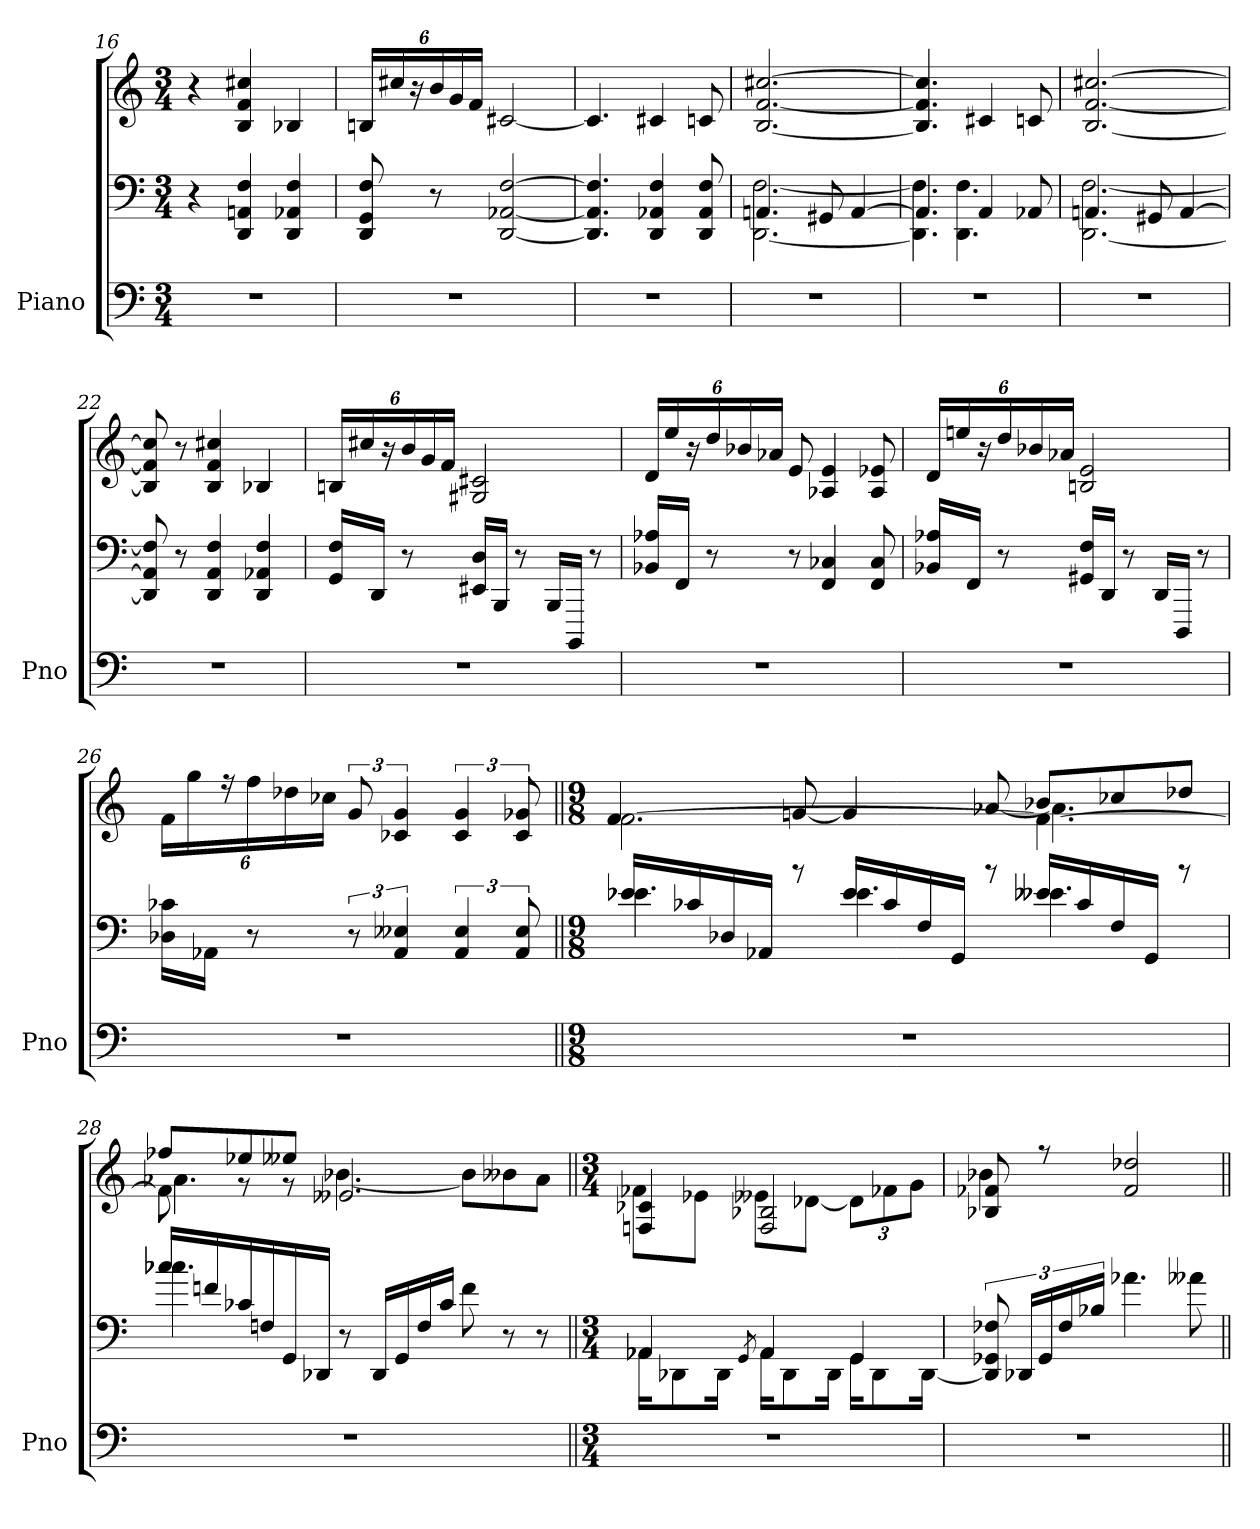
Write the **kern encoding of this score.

**kern	**kern	**kern
*part1	*part1	*part1
*staff3	*staff2	*staff1
*I"Piano	*	*
*I'Pno	*	*
*clefF4	*clefF4	*clefG2
*k[]	*k[]	*k[]
*M3/4	*M3/4	*M3/4
=16	=16	=16
2.r	4r	4r
.	4DD 4AAn 4F	4B 4f 4cc#X
.	4DD 4AA-X 4F	4B-X
=17	=17	=17
2.r	8DD 8GG 8F	24BnLL
.	.	24cc#X
.	.	24r
.	8r	24b
.	.	24g
.	.	24fJJ
.	[2DD [2AA-X [2F	[2c#X
=18	=18	=18
2.r	4.DD] 4.AA-] 4.F]	4.c#]
.	4DD 4AA-X 4F	4c#X
.	8DD 8AA- 8F	8cn
=19	=19	=19
*	*^	*
2.r	4.AAn	[2.DD [2.F	[2.B [2.f [2.cc#X
.	8GG#X	.	.
.	[4AA	.	.
=20	=20	=20	=20
2.r	4.AA]	4.DD] 4.F]	4.B] 4.f] 4.cc#]
.	4AA	4.DD 4.F	4c#X
.	8AA-X	.	8cn
=21	=21	=21	=21
2.r	4.AAn	[2.DD [2.F	[2.B [2.f [2.cc#X
.	8GG#X	.	.
.	[4AA	.	.
*	*v	*v	*
=22	=22	=22
2.r	8DD] 8AA] 8F]	8B] 8f] 8cc#]
.	8r	8r
.	4DD 4AA 4F	4B 4f 4cc#X
.	4DD 4AA-X 4F	4B-X
=23	=23	=23
2.r	16GG 16FLL	24BnLL
.	.	24cc#X
.	16DDJJ	.
.	.	24r
.	8r	24b
.	.	24g
.	.	24fJJ
.	16EE#X 16DLL	2G#X 2c#X
.	16BBBJJ	.
.	8r	.
.	16BBBLL	.
.	16BBBBJJ	.
.	8r	.
=24	=24	=24
2.r	16BB-X 16A-XLL	24dLL
.	.	24ee
.	16FFJJ	.
.	.	24r
.	8r	24dd
.	.	24b-X
.	.	24a-XJJ
.	8r	8e
.	4FF 4C-X	4A-X 4e
.	8FF 8C-	8A- 8e-X
=25	=25	=25
2.r	16BB-X 16A-XLL	24dLL
.	.	24een
.	16FFJJ	.
.	.	24r
.	8r	24dd
.	.	24b-X
.	.	24a-XJJ
.	16GG#X 16FLL	2Bn 2e
.	16DDJJ	.
.	8r	.
.	16DDLL	.
.	16DDDJJ	.
.	8r	.
=26	=26	=26
2.r	16D-X 16c-XLL	24fLL
.	.	24gg
.	16AA-XJJ	.
.	.	24r
.	8r	24ff
.	.	24dd-X
.	.	24cc-XJJ
.	12r	12g
.	6AA- 6E--X	6c-X 6g
.	6AA- 6E--	6c- 6g
.	12AA- 12E--	12c- 12g-X
=27||	=27||	=27||
*M9/8	*M9/8	*M9/8
*	*^	*^
*	*	*	*	*^
8%9r	16e-XLL	4.e-X	[2.f\	4f/	2.ryy
.	16c-X	.	.	.	.
.	16D-X	.	.	.	.
.	16AA-XJJ	.	.	.	.
.	8r	.	.	[8gn/	.
.	16e-LL	4.e-	.	4g/]	.
.	16c-	.	.	.	.
.	16F	.	.	.	.
.	16GGJJ	.	.	.	.
.	8r	.	.	[8a-X/	.
.	16e--XLL	4.e--X	4.f\_	4.a-]	8b-XL
.	16c-	.	.	.	.
.	16F	.	.	.	8cc-X
.	16GGJJ	.	.	.	.
.	8r	.	.	.	8dd-XJ
=28	=28	=28	=28	=28	=28
8%9r	16cc-XLL	4.cc-X	8fn\]	4.a-X	8ff-XL
.	16fn	.	.	.	.
.	16c-X	.	8rg	.	8ee-X
.	16Fn	.	.	.	.
.	16GG	.	8rg	.	8ee--XJ
.	16DD-XJJ	.	.	.	.
.	8r	2.ryy	2.e--X	[4.b-X	2.ryy
.	16DD-LL	.	.	.	.
.	16GG	.	.	.	.
.	16F	.	.	.	.
.	16c-JJ	.	.	.	.
.	8f	.	.	8b-L]	.
.	8r	.	.	8b--X	.
.	8r	.	.	8a-J	.
*	*	*	*v	*v	*v
=29||	=29||	=29||	=29||
*M3/4	*M3/4	*	*M3/4
*	*	*	*^
2.r	4AA-X	16AA-XKL	4Fn 4c-X	8f-XL
.	.	8DD-X	.	.
.	.	.	.	8e-XJ
.	.	16DD-Jk	.	.
.	.	8qGG	.	.
.	4AA-	16AA-KL	2F 2B-X	8e--XL
.	.	8DD-	.	.
.	.	.	.	[8d-XJ
.	.	16DD-Jk	.	.
.	4GG	16GGKL	.	12d-L]
.	.	8DD-	.	.
.	.	.	.	12f-X
.	.	.	.	12gJ
.	.	[16DD-Jk	.	.
*	*v	*v	*	*
=30	=30	=30	=30
2.r	12DD-] 12GG-X 12F-X	8B-X 8f-X	4b-X
.	24DD-XLL	.	.
.	24GG-	8r	.
.	24F-	.	.
.	24B-XJJ	.	.
.	4.a-X	2f- 2dd-X	2ryy
.	8a--X	.	.
*	*	*v	*v
=||	=||	=||
*-	*-	*-
